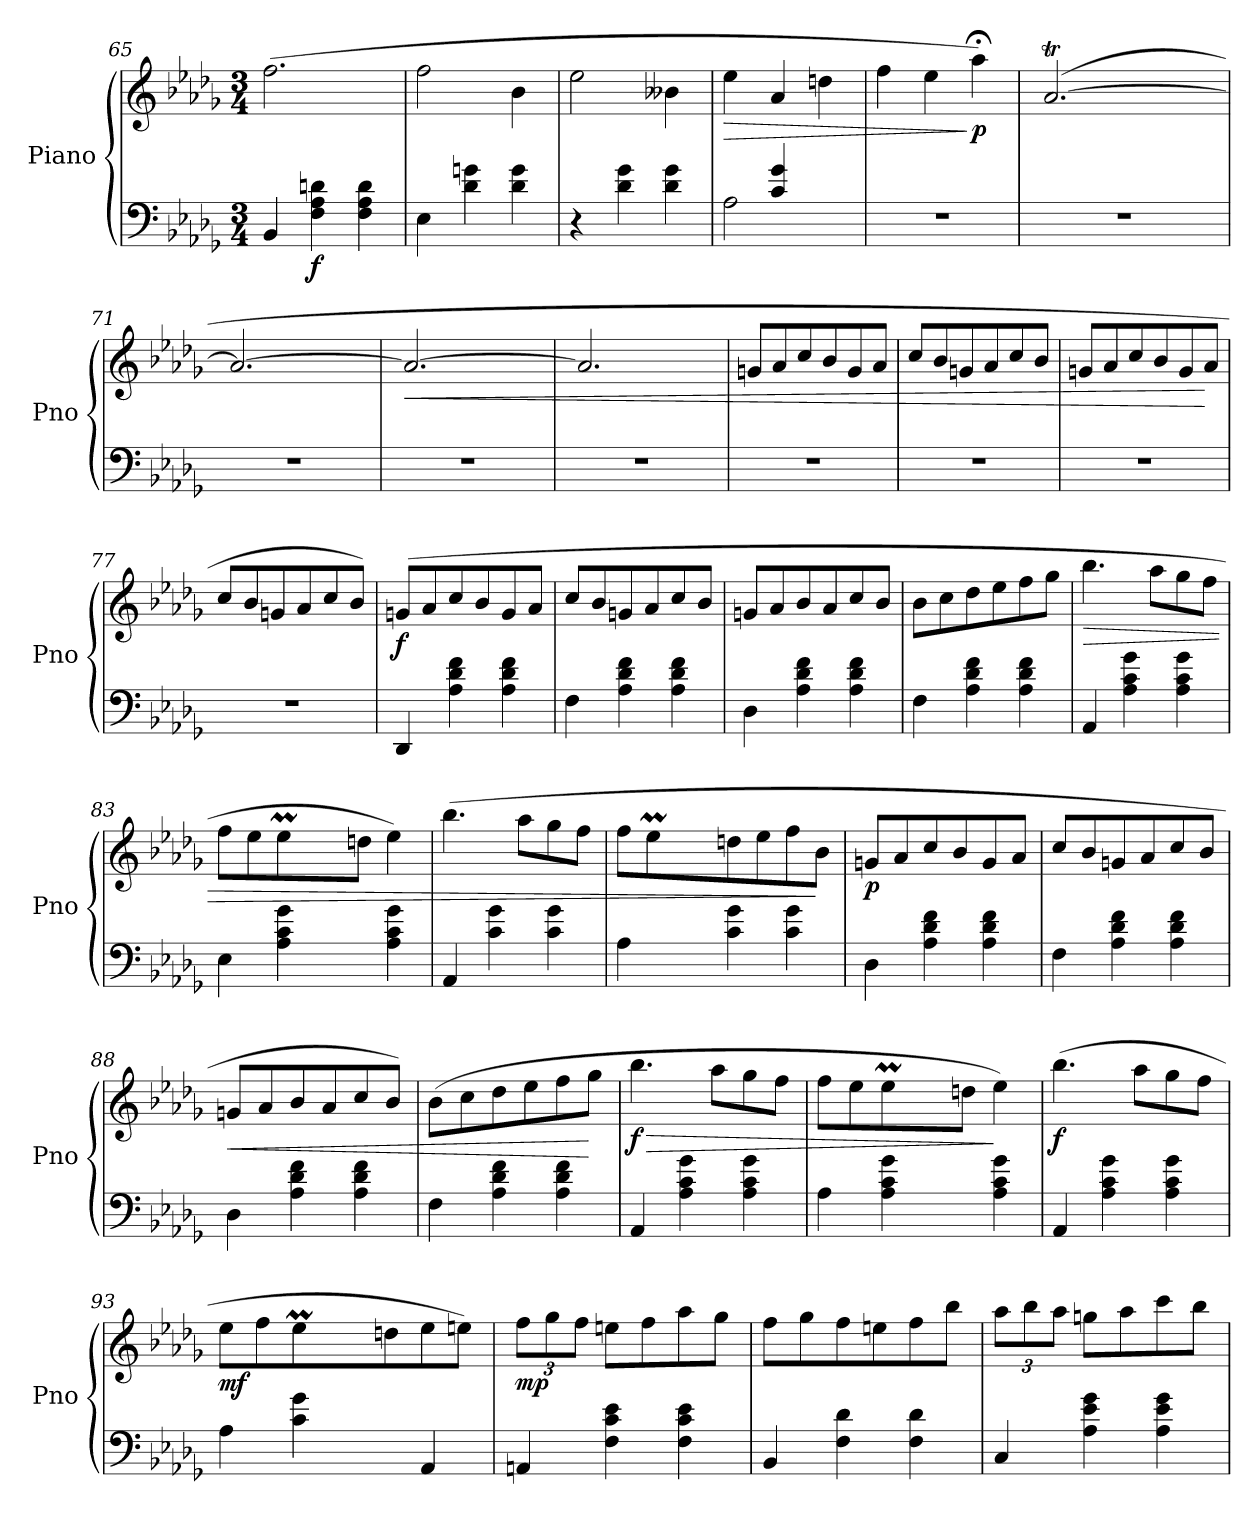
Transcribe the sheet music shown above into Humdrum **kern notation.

**kern	**kern	**dynam
*part1	*part1	*part1
*staff2	*staff1	*staff1/2
*I"Piano	*	*
*I'Pno	*	*
*clefF4	*clefG2	*
*k[b-e-a-d-g-]	*k[b-e-a-d-g-]	*
*M3/4	*M3/4	*
=65	=65	=65
4BB-/	(>2.ff\	.
!	!	!LO:DY:b=2
4F\ 4A-\ 4dn\	.	f
4F\ 4A-\ 4d\	.	.
=66	=66	=66
4E-\	2ff\	.
4d-\ 4gn\	.	.
4d-\ 4g\	4b-\	.
=67	=67	=67
4r	2ee-\	.
4d-\ 4g-\	.	.
4d-\ 4g-\	4b--X\	.
=68	=68	=68
*^	*	*
!	!	!	!LO:HP:b
4ryy	2A-\	4ee-\	>
4c/ 4g-/	.	4a-/	.
*	*	*MM240	*
4ryy	4ryy	4ddn\	.
*v	*v	*	*
=69	=69	=69
*	*MM160	*
2.r	4ff\	.
*	*MM80	*
.	4ee-\	.
!	!	!LO:DY:n=1:b
.	4aa-;<\)	] p
!!LO:LB:g=z
=70	=70	=70
*	*^	*
2.r	(>[2.a-T/	8a-yy	.
.	.	8b-yy	.
.	.	8a-yy	.
.	.	8b-yy	.
.	.	8a-yy	.
.	.	8b-yy	.
=71	=71	=71	=71
2.r	2.a-/_	8a-yy	.
.	.	8b-yy	.
.	.	8a-yy	.
.	.	8b-yy	.
.	.	8a-yy	.
.	.	8b-yy	.
=72	=72	=72	=72
*	*MM130	*	*
!	!	!	!LO:HP:b
2.r	2.a-/_	8a-yy	<
.	.	8b-yy	.
.	.	8a-yy	.
.	.	8b-yy	.
.	.	8a-yy	.
.	.	8b-yy	.
=73	=73	=73	=73
2.r	2.a-/]	8a-yy	.
.	.	8b-yy	.
.	.	8a-yy	.
.	.	8b-yy	.
.	.	8a-TTTyy	.
.	.	8b-yy	.
*	*v	*v	*
=74	=74	=74
*	*MM120	*
2.r	8gn/L	.
.	8a-/	.
.	8cc/	.
.	8b-/	.
.	8g/	.
.	8a-/J	.
=75	=75	=75
2.r	8cc/L	.
.	8b-/	.
.	8gn/	.
.	8a-/	.
.	8cc/	.
*	*MM140	*
.	8b-/J	.
=76	=76	=76
2.r	8gn/L	.
*	*MM160	*
.	8a-/	.
.	8cc/	.
*	*MM200	*
.	8b-/	.
.	8g/	.
.	8a-/J	[
!!LO:LB:g=z
=77	=77	=77
*	*MM240	*
2.r	8cc/L	.
.	8b-/	.
*	*MM255	*
.	8gn/	.
.	8a-/	.
*	*MM280	*
.	8cc/	.
.	8b-/J)	.
=78	=78	=78
!	!	!LO:DY:b
4DD-/	(>8gn/L	f
.	8a-/	.
4A-\ 4d-\ 4f\	8cc/	.
.	8b-/	.
4A-\ 4d-\ 4f\	8g/	.
.	8a-/J	.
=79	=79	=79
4F\	8cc/L	.
.	8b-/	.
4A-\ 4d-\ 4f\	8gn/	.
.	8a-/	.
4A-\ 4d-\ 4f\	8cc/	.
.	8b-/J	.
=80	=80	=80
4D-\	8gn/L	.
.	8a-/	.
4A-\ 4d-\ 4f\	8b-/	.
.	8a-/	.
4A-\ 4d-\ 4f\	8cc/	.
.	8b-/J	.
!!LO:LB:g=z
=81	=81	=81
4F\	8b-\L	.
.	8cc\	.
4A-\ 4d-\ 4f\	8dd-\	.
.	8ee-\	.
4A-\ 4d-\ 4f\	8ff\	.
.	8gg-\J	.
=82	=82	=82
!	!	!LO:HP:b
4AA-/	4.bb-\	>
4A-\ 4c\ 4g-\	.	.
.	8aa-\L	.
4A-\ 4c\ 4g-\	8gg-\	.
.	8ff\J	.
=83	=83	=83
*	*^	*
4E-\	8ff\L	4ryy	.
.	8ee-\	.	.
4A-\ 4c\ 4g-\	8ee-M\	32ee-yy	.
.	.	32ffyy	.
.	.	32ee-yy	.
.	.	32ffyy	.
.	8ddn\J	4.ryy	.
4A-\ 4c\ 4g-\	4ee-\)	.	.
*	*v	*v	*
=84	=84	=84
4AA-/	(>4.bb-\	.
4c\ 4g-\	.	.
.	8aa-\L	.
4c\ 4g-\	8gg-\	.
.	8ff\J	.
=85	=85	=85
*	*^	*
4A-\	8ff\L	8ryy	.
.	8ee-M\	32ee-yy	.
.	.	32ffyy	.
.	.	32ee-yy	.
.	.	32ffyy	.
4c\ 4g-\	8ddn\	2ryy	.
.	8ee-\	.	.
4c\ 4g-\	8ff\	.	.
.	8b-\J	.	]
*	*v	*v	*
=86	=86	=86
!	!	!LO:DY:b
4D-\	8gn/L	p
.	8a-/	.
4A-\ 4d-\ 4f\	8cc/	.
.	8b-/	.
4A-\ 4d-\ 4f\	8g/	.
.	8a-/J	.
!!LO:PB:g=z
=87	=87	=87
4F\	8cc/L	.
.	8b-/	.
4A-\ 4d-\ 4f\	8gn/	.
.	8a-/	.
4A-\ 4d-\ 4f\	8cc/	.
.	8b-/J	.
=88	=88	=88
!	!	!LO:HP:b
4D-\	8gn/L	<
.	8a-/	.
4A-\ 4d-\ 4f\	8b-/	.
.	8a-/	.
4A-\ 4d-\ 4f\	8cc/	.
.	8b-/J)	.
=89	=89	=89
4F\	(>8b-\L	.
.	8cc\	.
4A-\ 4d-\ 4f\	8dd-\	.
.	8ee-\	.
4A-\ 4d-\ 4f\	8ff\	.
.	8gg-\J	[
=90	=90	=90
!	!	!LO:HP:b
!	!	!LO:DY:n=1:b
4AA-/	4.bb-\	> f
4A-\ 4c\ 4g-\	.	.
.	8aa-\L	.
4A-\ 4c\ 4g-\	8gg-\	.
.	8ff\J	.
=91	=91	=91
*	*^	*
4A-\	8ff\L	4ryy	.
.	8ee-\	.	.
4A-\ 4c\ 4g-\	8ee-M\	32ee-yy	.
.	.	32ffyy	.
.	.	32ee-yy	.
.	.	32ffyy	.
.	8ddn\J	4.ryy	.
4A-\ 4c\ 4g-\	4ee-\)	.	]
*	*v	*v	*
=92	=92	=92
!	!	!LO:DY:b
4AA-/	(>4.bb-\	f
4A-\ 4c\ 4g-\	.	.
.	8aa-\L	.
4A-\ 4c\ 4g-\	8gg-\	.
.	8ff\J	.
!!LO:LB:g=z
=93	=93	=93
*	*^	*
!	!	!	!LO:DY:b
4A-\	8ee-\L	4ryy	mf
.	8ff\	.	.
4c\ 4g-\	8ee-M\	32ee-yy	.
.	.	32ffyy	.
.	.	32ee-yy	.
.	.	32ffyy	.
.	8ddn\	4.ryy	.
4AA-/	8ee-\	.	.
.	8een\J)	.	.
*	*v	*v	*
=94	=94	=94
*	*Xbrackettup	*
!	!	!LO:DY:b
4AAn/	12ff\L	mp
.	12gg-\	.
.	12ff\J	.
4F\ 4c\ 4e-\	8een\L	.
.	8ff\	.
4F\ 4c\ 4e-\	8aa-\	.
.	8gg-\J	.
=95	=95	=95
4BB-/	8ff\L	.
.	8gg-\	.
4F\ 4d-\	8ff\	.
.	8een\	.
4F\ 4d-\	8ff\	.
.	8bb-\J	.
=96	=96	=96
4C/	12aa-\L	.
.	12bb-\	.
.	12aa-\J	.
4A-\ 4e-\ 4g-\	8ggn\L	.
.	8aa-\	.
4A-\ 4e-\ 4g-\	8ccc\	.
.	8bb-\J	.
=	=	=
*-	*-	*-
